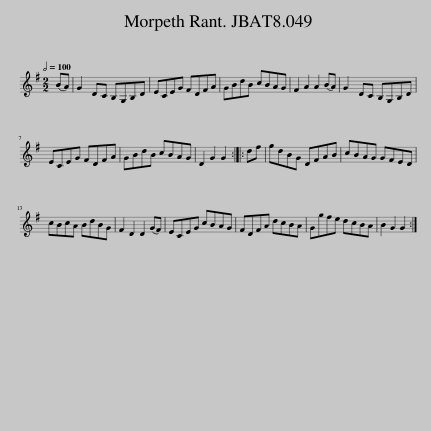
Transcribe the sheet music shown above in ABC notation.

X:1
L:1/8
Q:1/2=100
M:2/2
I:linebreak $
K:G
V:1 treble
V:1
 (BA) | G2 DC B,G,B,D | ECEG FDFA | GBdB cBAG | F2 A2 A2 (BA) | %5
 G2 DC B,G,B,D |$ ECEG FDFA | GBdB cBAG | D2 G2 G2 :: df | %10
 gdBG DFAB | cBAG GFED |$ cBcA BdBG | F2 D2 D2 (GF) | ECEG cBAG | %15
 FDFA dcBA | Ggfe dcBA | B2 G2 G2 :| %18
